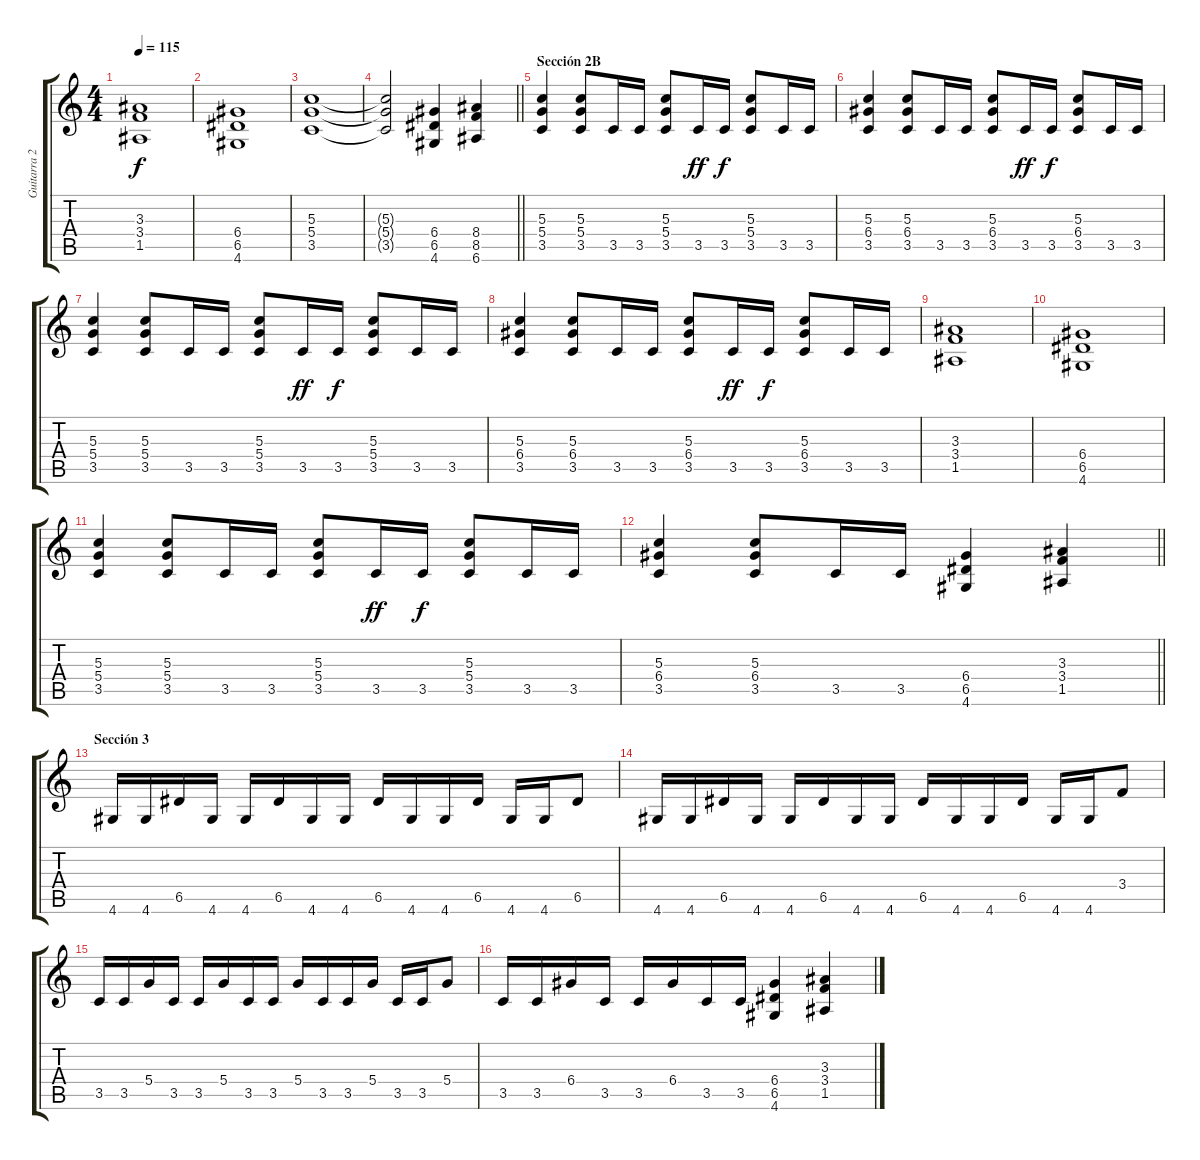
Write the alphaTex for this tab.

\track ("Guitarra 2" "Guitarra 2") {instrument overdrivenguitar}
\staff {score tabs}
\tuning (E4 B3 G3 D3 A2 E2) {hide}
\ts (4 4)
\tempo 115
\clef g2
\ks c
(3.3 3.4 1.5).1{dy f} |
(6.4 6.5 4.6).1 |
(5.3 5.4 3.5).1 |
\barLineRight lightlight
(5.3{t} 5.4{t} 3.5{t}).2 (6.4 6.5 4.6).4 (8.4 8.5 6.6).4 |
\section ("" "Sección 2B")
(5.3 5.4 3.5).4 (5.3 5.4 3.5).8 3.5.16 3.5.16 (5.3 5.4 3.5).8 3.5.16{dy ff} 3.5.16{dy f} (5.3 5.4 3.5).8 3.5.16 3.5.16 |
(5.3 6.4 3.5).4 (5.3 6.4 3.5).8 3.5.16 3.5.16 (5.3 6.4 3.5).8 3.5.16{dy ff} 3.5.16{dy f} (5.3 6.4 3.5).8 3.5.16 3.5.16 |
(5.3 5.4 3.5).4 (5.3 5.4 3.5).8 3.5.16 3.5.16 (5.3 5.4 3.5).8 3.5.16{dy ff} 3.5.16{dy f} (5.3 5.4 3.5).8 3.5.16 3.5.16 |
(5.3 6.4 3.5).4 (5.3 6.4 3.5).8 3.5.16 3.5.16 (5.3 6.4 3.5).8 3.5.16{dy ff} 3.5.16{dy f} (5.3 6.4 3.5).8 3.5.16 3.5.16 |
(3.3 3.4 1.5).1 |
(6.4 6.5 4.6).1 |
(5.3 5.4 3.5).4 (5.3 5.4 3.5).8 3.5.16 3.5.16 (5.3 5.4 3.5).8 3.5.16{dy ff} 3.5.16{dy f} (5.3 5.4 3.5).8 3.5.16 3.5.16 |
\barLineRight lightlight
(5.3 6.4 3.5).4 (5.3 6.4 3.5).8 3.5.16 3.5.16 (6.4 6.5 4.6).4 (3.3 3.4 1.5).4 |
\section ("" "Sección 3")
4.6.16 4.6.16 6.5.16 4.6.16 4.6.16 6.5.16 4.6.16 4.6.16 6.5.16 4.6.16 4.6.16 6.5.16 4.6.16 4.6.16 6.5.8 |
4.6.16 4.6.16 6.5.16 4.6.16 4.6.16 6.5.16 4.6.16 4.6.16 6.5.16 4.6.16 4.6.16 6.5.16 4.6.16 4.6.16 3.4.8 |
3.5.16 3.5.16 5.4.16 3.5.16 3.5.16 5.4.16 3.5.16 3.5.16 5.4.16 3.5.16 3.5.16 5.4.16 3.5.16 3.5.16 5.4.8 |
3.5.16 3.5.16 6.4.16 3.5.16 3.5.16 6.4.16 3.5.16 3.5.16 (6.4 6.5 4.6).4 (3.3 3.4 1.5).4
